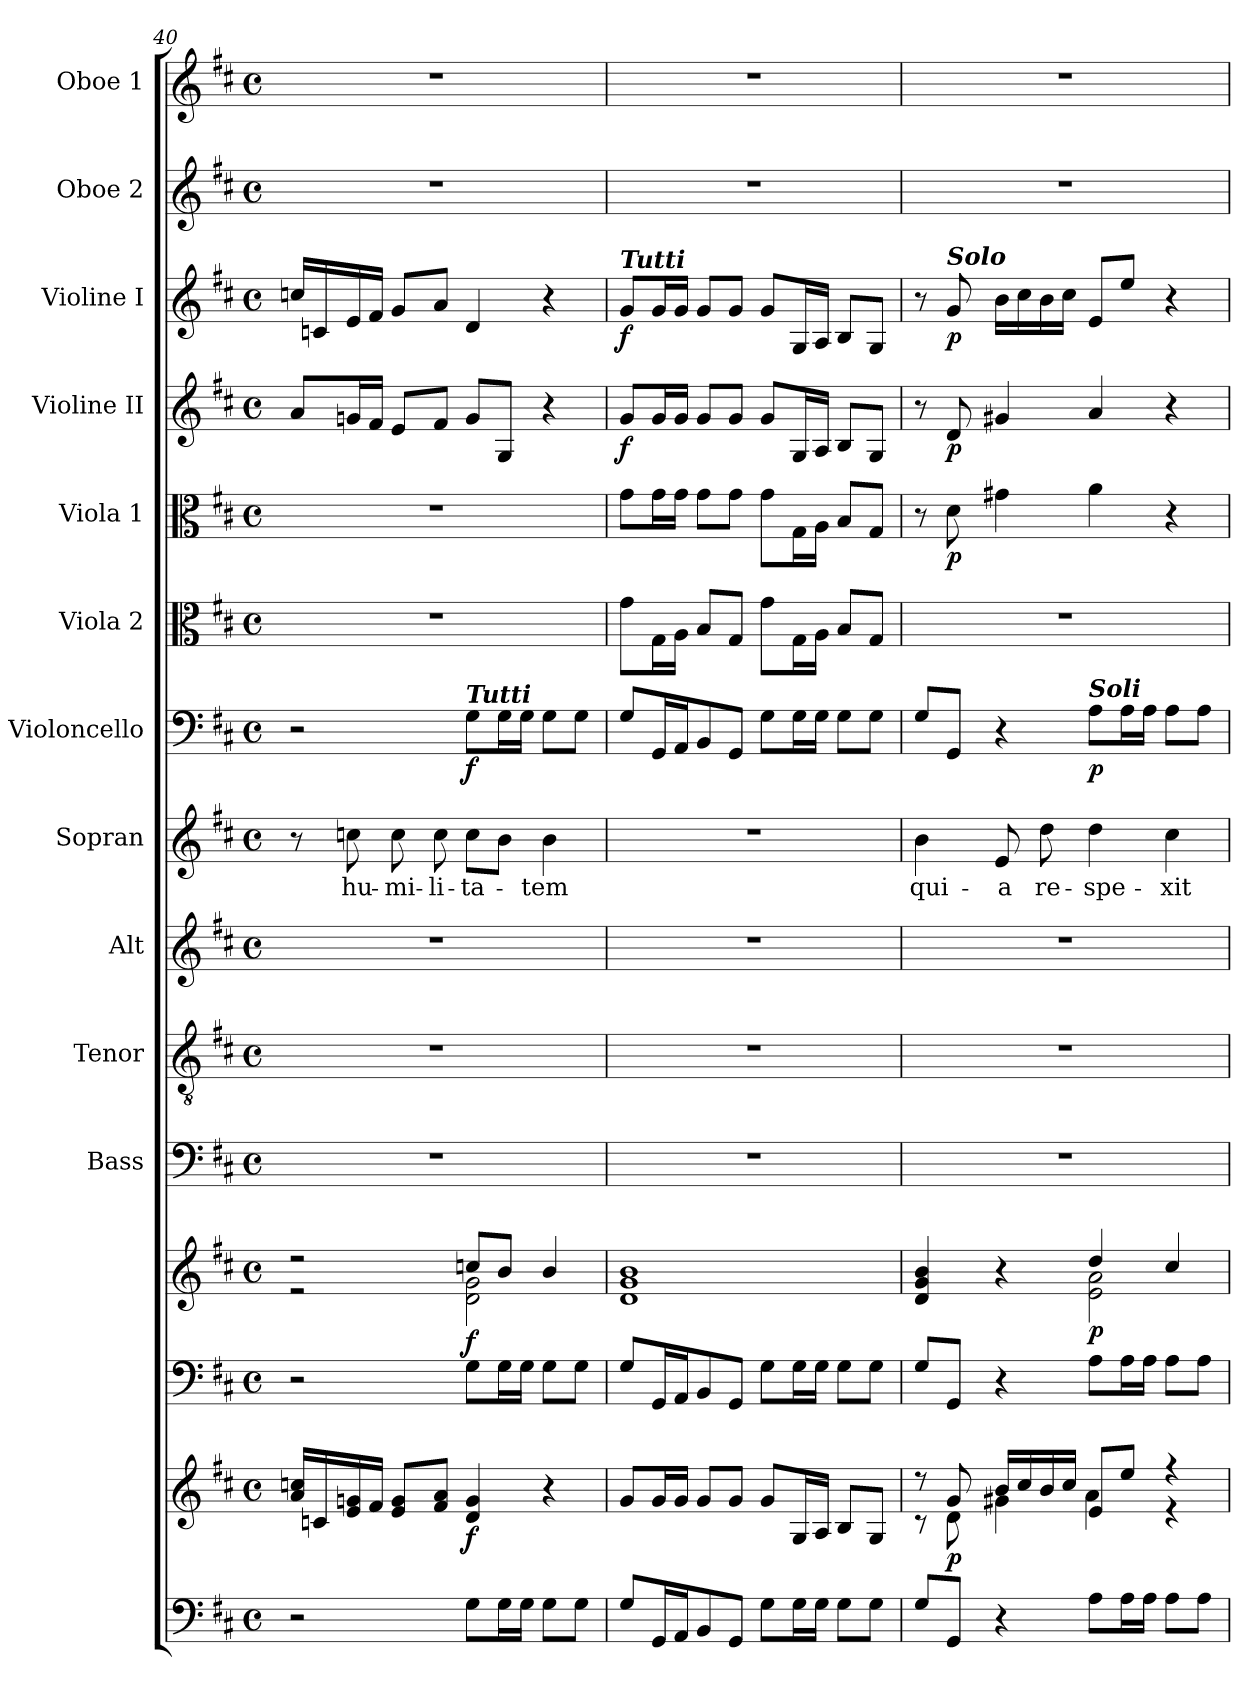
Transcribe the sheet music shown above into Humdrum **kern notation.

**kern	**kern	**dynam	**kern	**kern	**dynam	**kern	**kern	**kern	**kern	**text	**kern	**dynam	**kern	**kern	**dynam	**kern	**dynam	**kern	**dynam	**kern	**kern
*part13	*part13	*part13	*part12	*part12	*part12	*part11	*part10	*part9	*part8	*part8	*part7	*part7	*part6	*part5	*part5	*part4	*part4	*part3	*part3	*part2	*part1
*staff15	*staff14	*staff14/15	*staff13	*staff12	*staff12/13	*staff11	*staff10	*staff9	*staff8	*staff8	*staff7	*staff7	*staff6	*staff5	*staff5	*staff4	*staff4	*staff3	*staff3	*staff2	*staff1
*	*	*	*	*	*	*I"Bass	*I"Tenor	*I"Alt	*I"Sopran	*	*I"Violoncello	*	*I"Viola 2	*I"Viola 1	*	*I"Violine II	*	*I"Violine I	*	*I"Oboe 2	*I"Oboe 1
*	*	*	*	*	*	*I'B.	*I'T.	*I'A.	*I'S.	*	*I'Vc.	*	*I'Vla. 2	*I'Vla. 1	*	*I'Vl. II	*	*I'Vl. I	*	*I'Ob. 2	*I'Ob. 1
*clefF4	*clefG2	*	*clefF4	*clefG2	*	*clefF4	*clefGv2	*clefG2	*clefG2	*	*clefF4	*	*clefC3	*clefC3	*	*clefG2	*	*clefG2	*	*clefG2	*clefG2
*	*	*	*	*	*	*	*	*	*	*	*ITrd7c12	*	*	*	*	*	*	*	*	*	*
*k[f#c#]	*k[f#c#]	*	*k[f#c#]	*k[f#c#]	*	*k[f#c#]	*k[f#c#]	*k[f#c#]	*k[f#c#]	*	*k[f#c#]	*	*k[f#c#]	*k[f#c#]	*	*k[f#c#]	*	*k[f#c#]	*	*k[f#c#]	*k[f#c#]
*D:	*D:	*	*D:	*D:	*	*D:	*D:	*D:	*D:	*	*D:	*	*D:	*D:	*	*D:	*	*D:	*	*D:	*D:
*M4/4	*M4/4	*	*M4/4	*M4/4	*	*M4/4	*M4/4	*M4/4	*M4/4	*	*M4/4	*	*M4/4	*M4/4	*	*M4/4	*	*M4/4	*	*M4/4	*M4/4
*met(c)	*met(c)	*	*met(c)	*met(c)	*	*met(c)	*met(c)	*met(c)	*met(c)	*	*met(c)	*	*met(c)	*met(c)	*	*met(c)	*	*met(c)	*	*met(c)	*met(c)
=40	=40	=40	=40	=40	=40	=40	=40	=40	=40	=40	=40	=40	=40	=40	=40	=40	=40	=40	=40	=40	=40
*	*	*	*	*^	*	*	*	*	*	*	*	*	*	*	*	*	*	*	*	*	*
2r	16a/ 16ccn/LL	.	2r	2r	2r	.	1r	1r	1r	8r	.	2r	.	1r	1r	.	8a/L	.	16ccn/LL	.	1r	1r
.	16cn/	.	.	.	.	.	.	.	.	.	.	.	.	.	.	.	.	.	16cn/	.	.	.
!	!	!	!	!	!	!	!	!	!	!	!LO:LY:b	!	!	!	!	!	!	!	!	!	!	!
.	16e/ 16gn/	.	.	.	.	.	.	.	.	8ccn\	hu-	.	.	.	.	.	16gn/L	.	16e/	.	.	.
.	16f#/JJ	.	.	.	.	.	.	.	.	.	.	.	.	.	.	.	16f#/JJ	.	16f#/JJ	.	.	.
!	!	!	!	!	!	!	!	!	!	!	!LO:LY:b	!	!	!	!	!	!	!	!	!	!	!
.	8e/ 8g/L	.	.	.	.	.	.	.	.	8cc\	-mi-	.	.	.	.	.	8e/L	.	8g/L	.	.	.
!	!	!	!	!	!	!	!	!	!	!	!LO:LY:b	!	!	!	!	!	!	!	!	!	!	!
.	8f#/ 8a/J	.	.	.	.	.	.	.	.	8cc\	-li-	.	.	.	.	.	8f#/J	.	8a/J	.	.	.
!	!	!	!	!	!	!	!	!	!	!	!	!LO:TX:a:Bi:t=Tutti	!	!	!	!	!	!	!	!	!	!
!	!	!LO:DY:b	!	!	!	!LO:DY:b	!	!	!	!	!LO:LY:b	!	!LO:DY:b	!	!	!	!	!	!	!	!	!
8G\L	4d/ 4g/	f	8G\L	8ccn/L	2d\ 2g\	f	.	.	.	8cc\L	-ta-	8GG\L	f	.	.	.	8g/L	.	4d/	.	.	.
16G\L	.	.	16G\L	8b/J	.	.	.	.	.	8b\J	.	16GG\L	.	.	.	.	8G/J	.	.	.	.	.
16G\JJ	.	.	16G\JJ	.	.	.	.	.	.	.	.	16GG\JJ	.	.	.	.	.	.	.	.	.	.
!	!	!	!	!	!	!	!	!	!	!	!LO:LY:b	!	!	!	!	!	!	!	!	!	!	!
8G\L	4r	.	8G\L	4b/	.	.	.	.	.	4b\	-tem	8GG\L	.	.	.	.	4r	.	4r	.	.	.
8G\J	.	.	8G\J	.	.	.	.	.	.	.	.	8GG\J	.	.	.	.	.	.	.	.	.	.
*	*	*	*	*v	*v	*	*	*	*	*	*	*	*	*	*	*	*	*	*	*	*	*
=41	=41	=41	=41	=41	=41	=41	=41	=41	=41	=41	=41	=41	=41	=41	=41	=41	=41	=41	=41	=41	=41
!	!	!	!	!	!	!	!	!	!	!	!	!	!	!	!	!	!	!LO:TX:a:Bi:t=Tutti	!	!	!
!	!	!	!	!	!	!	!	!	!	!	!	!	!	!	!	!	!LO:DY:b	!	!LO:DY:b	!	!
8G/L	8g/L	.	8G/L	1d 1g 1b	.	1r	1r	1r	1r	.	8GG/L	.	8g\L	8g\L	.	8g/L	f	8g/L	f	1r	1r
16GG/L	16g/L	.	16GG/L	.	.	.	.	.	.	.	16GGG/L	.	16G\L	16g\L	.	16g/L	.	16g/L	.	.	.
16AA/J	16g/JJ	.	16AA/J	.	.	.	.	.	.	.	16AAA/J	.	16A\JJ	16g\JJ	.	16g/JJ	.	16g/JJ	.	.	.
8BB/	8g/L	.	8BB/	.	.	.	.	.	.	.	8BBB/	.	8B/L	8g\L	.	8g/L	.	8g/L	.	.	.
8GG/J	8g/J	.	8GG/J	.	.	.	.	.	.	.	8GGG/J	.	8G/J	8g\J	.	8g/J	.	8g/J	.	.	.
8G\L	8g/L	.	8G\L	.	.	.	.	.	.	.	8GG\L	.	8g\L	8g\L	.	8g/L	.	8g/L	.	.	.
16G\L	16G/L	.	16G\L	.	.	.	.	.	.	.	16GG\L	.	16G\L	16G\L	.	16G/L	.	16G/L	.	.	.
16G\JJ	16A/JJ	.	16G\JJ	.	.	.	.	.	.	.	16GG\JJ	.	16A\JJ	16A\JJ	.	16A/JJ	.	16A/JJ	.	.	.
8G\L	8B/L	.	8G\L	.	.	.	.	.	.	.	8GG\L	.	8B/L	8B/L	.	8B/L	.	8B/L	.	.	.
8G\J	8G/J	.	8G\J	.	.	.	.	.	.	.	8GG\J	.	8G/J	8G/J	.	8G/J	.	8G/J	.	.	.
!!LO:PB:g=z
=42	=42	=42	=42	=42	=42	=42	=42	=42	=42	=42	=42	=42	=42	=42	=42	=42	=42	=42	=42	=42	=42
*	*^	*	*	*^	*	*	*	*	*	*	*	*	*	*	*	*	*	*	*	*	*
!	!	!	!	!	!	!	!	!	!	!	!	!LO:LY:b	!	!	!	!	!	!	!	!	!	!	!
8G/L	8r	8rc	.	8G/L	4d/ 4g/ 4b/	2ryy	.	1r	1r	1r	4b\	qui-	8GG/L	.	1r	8r	.	8r	.	8r	.	1r	1r
!	!	!	!	!	!	!	!	!	!	!	!	!	!	!	!	!	!	!	!	!LO:TX:a:Bi:t=Solo	!	!	!
!	!	!	!LO:DY:b	!	!	!	!	!	!	!	!	!	!	!	!	!	!LO:DY:b	!	!LO:DY:b	!	!LO:DY:b	!	!
8GG/J	8g/	8d\	p	8GG/J	.	.	.	.	.	.	.	.	8GGG/J	.	.	8d\	p	8d/	p	8g/	p	.	.
!	!	!	!	!	!	!	!	!	!	!	!	!LO:LY:b	!	!	!	!	!	!	!	!	!	!	!
4r	16b/LL	4g#X\	.	4r	4r	.	.	.	.	.	8e/	-a	4r	.	.	4g#X\	.	4g#X/	.	16b\LL	.	.	.
.	16cc#/	.	.	.	.	.	.	.	.	.	.	.	.	.	.	.	.	.	.	16cc#\	.	.	.
!	!	!	!	!	!	!	!	!	!	!	!	!LO:LY:b	!	!	!	!	!	!	!	!	!	!	!
.	16b/	.	.	.	.	.	.	.	.	.	8dd\	re-	.	.	.	.	.	.	.	16b\	.	.	.
.	16cc#/JJ	.	.	.	.	.	.	.	.	.	.	.	.	.	.	.	.	.	.	16cc#\JJ	.	.	.
!	!	!	!	!	!	!	!	!	!	!	!	!	!LO:TX:a:Bi:t=Soli	!	!	!	!	!	!	!	!	!	!
!	!	!	!	!	!	!	!LO:DY:b	!	!	!	!	!LO:LY:b	!	!LO:DY:b	!	!	!	!	!	!	!	!	!
8A\L	8e/L	4a\	.	8A\L	4dd/	2e\ 2a\	p	.	.	.	4dd\	-spe-	8AA\L	p	.	4a\	.	4a/	.	8e/L	.	.	.
16A\L	8ee/J	.	.	16A\L	.	.	.	.	.	.	.	.	16AA\L	.	.	.	.	.	.	8ee/J	.	.	.
16A\JJ	.	.	.	16A\JJ	.	.	.	.	.	.	.	.	16AA\JJ	.	.	.	.	.	.	.	.	.	.
!	!	!	!	!	!	!	!	!	!	!	!	!LO:LY:b	!	!	!	!	!	!	!	!	!	!	!
8A\L	4r	4r	.	8A\L	4cc#/	.	.	.	.	.	4cc#\	-xit	8AA\L	.	.	4r	.	4r	.	4r	.	.	.
8A\J	.	.	.	8A\J	.	.	.	.	.	.	.	.	8AA\J	.	.	.	.	.	.	.	.	.	.
*	*v	*v	*	*	*v	*v	*	*	*	*	*	*	*	*	*	*	*	*	*	*	*	*	*
=	=	=	=	=	=	=	=	=	=	=	=	=	=	=	=	=	=	=	=	=	=
*-	*-	*-	*-	*-	*-	*-	*-	*-	*-	*-	*-	*-	*-	*-	*-	*-	*-	*-	*-	*-	*-
